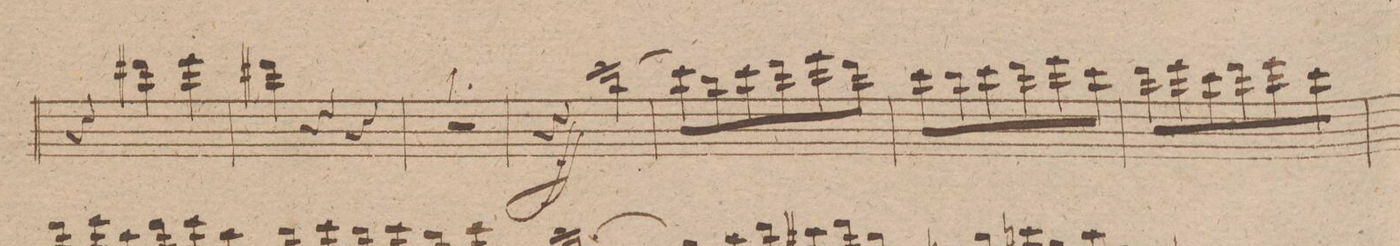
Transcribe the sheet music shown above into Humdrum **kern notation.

**kern	**dynam
*I"Flauto 1mo	*
*clefG2	*
*k[f#]	*
*M3/4	*
4r	.
4ddd#X\	.
4eee\	.
=14	=14
4ddd#X\	.
4r	.
4r	.
=15	=15
2.r	.
=16	=16
4r	ff
[2ccc\	.
=17	=17
8ccc\L]	.
*8\right	*
8bb\	.
8ccc\	.
8ddd\	.
8eee\	.
8ddd\J	.
=18	=18
8ccc\L	.
8bb\	.
8ccc\	.
8ddd\	.
8eee\	.
8ccc\J	.
=19	=19
8ddd\L	.
8eee\	.
8ccc\	.
8ddd\	.
8eee\	.
8ccc\J	.
=20	=20
*-	*-
